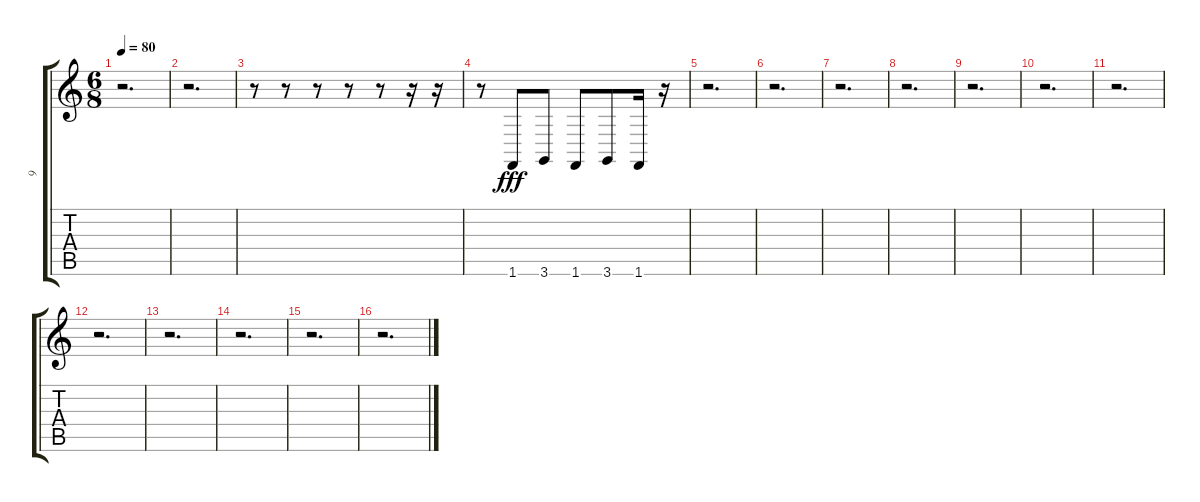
\track ("9" "9") {instrument bassoon}
\staff {score tabs}
\tuning (E4 B3 G3 D3 A2 E2) {hide}
\ts (6 8)
\tempo 80
\clef g2
\ks c
r.2{d dy fff} |
r.2{d} |
r.8 r.8 r.8 r.8 r.8 r.16 r.16 |
r.8 1.6.8 3.6.8 1.6.8 3.6.8 1.6.16 r.16 |
r.2{d} |
r.2{d} |
r.2{d} |
r.2{d} |
r.2{d} |
r.2{d} |
r.2{d} |
r.2{d} |
r.2{d} |
r.2{d} |
r.2{d} |
r.2{d}
